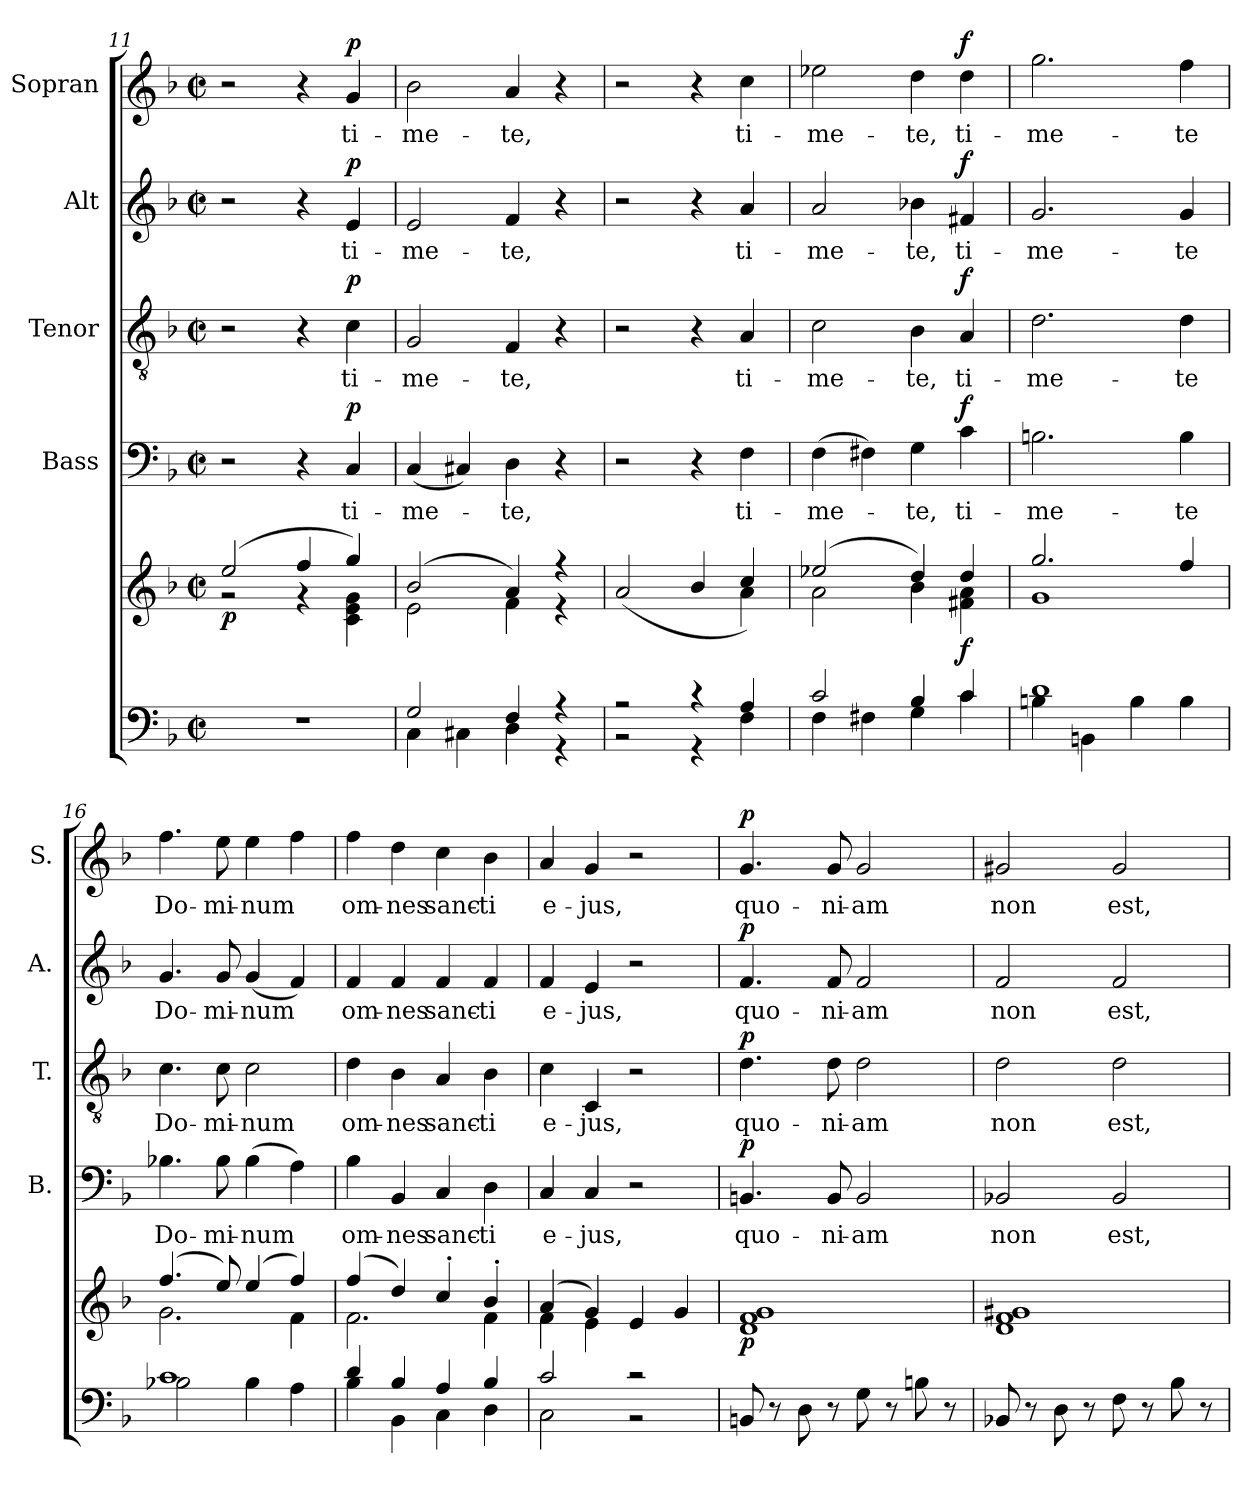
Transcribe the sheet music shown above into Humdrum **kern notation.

**kern	**kern	**dynam	**kern	**text	**dynam	**kern	**text	**dynam	**kern	**text	**dynam	**kern	**text	**dynam
*part5	*part5	*part5	*part4	*part4	*part4	*part3	*part3	*part3	*part2	*part2	*part2	*part1	*part1	*part1
*staff6	*staff5	*staff5/6	*staff4	*staff4	*staff4	*staff3	*staff3	*staff3	*staff2	*staff2	*staff2	*staff1	*staff1	*staff1
*	*	*	*I"Bass	*	*	*I"Tenor	*	*	*I"Alt	*	*	*I"Sopran	*	*
*	*	*	*I'B.	*	*	*I'T.	*	*	*I'A.	*	*	*I'S.	*	*
*clefF4	*clefG2	*	*clefF4	*	*	*clefGv2	*	*	*clefG2	*	*	*clefG2	*	*
*k[b-]	*k[b-]	*	*k[b-]	*	*	*k[b-]	*	*	*k[b-]	*	*	*k[b-]	*	*
*F:	*F:	*	*F:	*	*	*F:	*	*	*F:	*	*	*F:	*	*
*M2/2	*M2/2	*	*M2/2	*	*	*M2/2	*	*	*M2/2	*	*	*M2/2	*	*
*met(c|)	*met(c|)	*	*met(c|)	*	*	*met(c|)	*	*	*met(c|)	*	*	*met(c|)	*	*
=11	=11	=11	=11	=11	=11	=11	=11	=11	=11	=11	=11	=11	=11	=11
*	*^	*	*	*	*	*	*	*	*	*	*	*	*	*
!	!	!	!LO:DY:b	!	!	!	!	!	!	!	!	!	!	!	!
1r	(2ee/	2rg	p	2r	.	.	2r	.	.	2r	.	.	2r	.	.
.	4ff/	4rg	.	4r	.	.	4r	.	.	4r	.	.	4r	.	.
!	!	!	!	!	!LO:LY:b	!LO:DY:a	!	!LO:LY:b	!LO:DY:a	!	!LO:LY:b	!LO:DY:a	!	!LO:LY:b	!LO:DY:a
.	4gg/)	4c\ 4e\ 4g\	.	4C/	ti-	p	4c\	ti-	p	4e/	ti-	p	4g/	ti-	p
=12	=12	=12	=12	=12	=12	=12	=12	=12	=12	=12	=12	=12	=12	=12	=12
*^	*	*	*	*	*	*	*	*	*	*	*	*	*	*	*
!	!	!	!	!	!	!LO:LY:b	!	!	!LO:LY:b	!	!	!LO:LY:b	!	!	!LO:LY:b	!
2G/	4C\	(2b-/	2e\	.	(<4C/	-me-	.	2G/	-me-	.	2e/	-me-	.	2b-\	-me-	.
.	4C#X\	.	.	.	4C#X/)	.	.	.	.	.	.	.	.	.	.	.
!	!	!	!	!	!	!LO:LY:b	!	!	!LO:LY:b	!	!	!LO:LY:b	!	!	!LO:LY:b	!
4F/	4D\	4a/)	4f\	.	4D\	-te,	.	4F/	-te,	.	4f/	-te,	.	4a/	-te,	.
4r	4r	4r	4r	.	4r	.	.	4r	.	.	4r	.	.	4r	.	.
=13	=13	=13	=13	=13	=13	=13	=13	=13	=13	=13	=13	=13	=13	=13	=13	=13
2r	2r	(2a/	2ryy	.	2r	.	.	2r	.	.	2r	.	.	2r	.	.
4r	4r	4b-/	4ryy	.	4r	.	.	4r	.	.	4r	.	.	4r	.	.
!	!	!	!	!	!	!LO:LY:b	!	!	!LO:LY:b	!	!	!LO:LY:b	!	!	!LO:LY:b	!
4A/	4F\	4cc/)	4a\	.	4F\	ti-	.	4A/	ti-	.	4a/	ti-	.	4cc\	ti-	.
=14	=14	=14	=14	=14	=14	=14	=14	=14	=14	=14	=14	=14	=14	=14	=14	=14
!	!	!	!	!	!	!LO:LY:b	!	!	!LO:LY:b	!	!	!LO:LY:b	!	!	!LO:LY:b	!
2c/	4F\	(2ee-X/	2a\	.	(>4F\	-me-	.	2c\	-me-	.	2a/	-me-	.	2ee-X\	-me-	.
.	4F#X\	.	.	.	4F#X\)	.	.	.	.	.	.	.	.	.	.	.
!	!	!	!	!	!	!LO:LY:b	!	!	!LO:LY:b	!	!	!LO:LY:b	!	!	!LO:LY:b	!
4B-/	4G\	4dd/)	4b-\	.	4G\	-te,	.	4B-\	-te,	.	4b-X\	-te,	.	4dd\	-te,	.
!	!	!	!	!LO:DY:b	!	!LO:LY:b	!LO:DY:a	!	!LO:LY:b	!LO:DY:a	!	!LO:LY:b	!LO:DY:a	!	!LO:LY:b	!LO:DY:a
4c/	4c\	4dd/	4f#X\ 4a\	f	4c\	ti-	f	4A/	ti-	f	4f#X/	ti-	f	4dd\	ti-	f
=15	=15	=15	=15	=15	=15	=15	=15	=15	=15	=15	=15	=15	=15	=15	=15	=15
!	!	!	!	!	!	!LO:LY:b	!	!	!LO:LY:b	!	!	!LO:LY:b	!	!	!LO:LY:b	!
1d	4Bn\	2.gg/	1g	.	2.Bn\	-me-	.	2.d\	-me-	.	2.g/	-me-	.	2.gg\	-me-	.
.	4BBn\	.	.	.	.	.	.	.	.	.	.	.	.	.	.	.
.	4B\	.	.	.	.	.	.	.	.	.	.	.	.	.	.	.
!	!	!	!	!	!	!LO:LY:b	!	!	!LO:LY:b	!	!	!LO:LY:b	!	!	!LO:LY:b	!
.	4B\	4ff/	.	.	4B\	-te	.	4d\	-te	.	4g/	-te	.	4ff\	-te	.
!!LO:PB:g=z
=16	=16	=16	=16	=16	=16	=16	=16	=16	=16	=16	=16	=16	=16	=16	=16	=16
!	!	!	!	!	!	!LO:LY:b	!	!	!LO:LY:b	!	!	!LO:LY:b	!	!	!LO:LY:b	!
1c	2B-X\	(4.ff/	2.g\	.	4.B-X\	Do-	.	4.c\	Do-	.	4.g/	Do-	.	4.ff\	Do-	.
!	!	!	!	!	!	!LO:LY:b	!	!	!LO:LY:b	!	!	!LO:LY:b	!	!	!LO:LY:b	!
.	.	8ee/)	.	.	8B-\	-mi-	.	8c\	-mi-	.	8g/	-mi-	.	8ee\	-mi-	.
!	!	!	!	!	!	!LO:LY:b	!	!	!LO:LY:b	!	!	!LO:LY:b	!	!	!LO:LY:b	!
.	4B-\	(4ee/	.	.	(>4B-\	-num	.	2c\	-num	.	(<4g/	-num	.	4ee\	-num	.
.	4A\	4ff/)	4f\	.	4A\)	.	.	.	.	.	4f/)	.	.	4ff\	.	.
=17	=17	=17	=17	=17	=17	=17	=17	=17	=17	=17	=17	=17	=17	=17	=17	=17
!	!	!	!	!	!	!LO:LY:b	!	!	!LO:LY:b	!	!	!LO:LY:b	!	!	!LO:LY:b	!
4d/	4B-\	(4ff/	2.f\	.	4B-\	om-	.	4d\	om-	.	4f/	om-	.	4ff\	om-	.
!	!	!	!	!	!	!LO:LY:b	!	!	!LO:LY:b	!	!	!LO:LY:b	!	!	!LO:LY:b	!
4B-/	4BB-\	4dd/)	.	.	4BB-/	-nes	.	4B-\	-nes	.	4f/	-nes	.	4dd\	-nes	.
!	!	!	!	!	!	!LO:LY:b	!	!	!LO:LY:b	!	!	!LO:LY:b	!	!	!LO:LY:b	!
4A/	4C\	4cc'</	.	.	4C/	sanc-	.	4A/	sanc-	.	4f/	sanc-	.	4cc\	sanc-	.
!	!	!	!	!	!	!LO:LY:b	!	!	!LO:LY:b	!	!	!LO:LY:b	!	!	!LO:LY:b	!
4B-/	4D\	4b-'</	4f\	.	4D\	-ti	.	4B-\	-ti	.	4f/	-ti	.	4b-\	-ti	.
=18	=18	=18	=18	=18	=18	=18	=18	=18	=18	=18	=18	=18	=18	=18	=18	=18
!	!	!	!	!	!	!LO:LY:b	!	!	!LO:LY:b	!	!	!LO:LY:b	!	!	!LO:LY:b	!
2c/	2C\	(4a/	4f\	.	4C/	e-	.	4c\	e-	.	4f/	e-	.	4a/	e-	.
!	!	!	!	!	!	!LO:LY:b	!	!	!LO:LY:b	!	!	!LO:LY:b	!	!	!LO:LY:b	!
.	.	4g/)	4e\	.	4C/	-jus,	.	4C/	-jus,	.	4e/	-jus,	.	4g/	-jus,	.
2r	2r	4e/	2ryy	.	2r	.	.	2r	.	.	2r	.	.	2r	.	.
.	.	4g/	.	.	.	.	.	.	.	.	.	.	.	.	.	.
*v	*v	*	*	*	*	*	*	*	*	*	*	*	*	*	*	*
*	*v	*v	*	*	*	*	*	*	*	*	*	*	*	*	*
=19	=19	=19	=19	=19	=19	=19	=19	=19	=19	=19	=19	=19	=19	=19
!	!	!LO:DY:b	!	!LO:LY:b	!LO:DY:a	!	!LO:LY:b	!LO:DY:a	!	!LO:LY:b	!LO:DY:a	!	!LO:LY:b	!LO:DY:a
8BBn/	1d 1f 1g	p	4.BBn/	quo-	p	4.d\	quo-	p	4.f/	quo-	p	4.g/	quo-	p
8r	.	.	.	.	.	.	.	.	.	.	.	.	.	.
8D\	.	.	.	.	.	.	.	.	.	.	.	.	.	.
!	!	!	!	!LO:LY:b	!	!	!LO:LY:b	!	!	!LO:LY:b	!	!	!LO:LY:b	!
8r	.	.	8BB/	-ni-	.	8d\	-ni-	.	8f/	-ni-	.	8g/	-ni-	.
!	!	!	!	!LO:LY:b	!	!	!LO:LY:b	!	!	!LO:LY:b	!	!	!LO:LY:b	!
8G\	.	.	2BB/	-am	.	2d\	-am	.	2f/	-am	.	2g/	-am	.
8r	.	.	.	.	.	.	.	.	.	.	.	.	.	.
8Bn\	.	.	.	.	.	.	.	.	.	.	.	.	.	.
8r	.	.	.	.	.	.	.	.	.	.	.	.	.	.
=20	=20	=20	=20	=20	=20	=20	=20	=20	=20	=20	=20	=20	=20	=20
!	!	!	!	!LO:LY:b	!	!	!LO:LY:b	!	!	!LO:LY:b	!	!	!LO:LY:b	!
8BB-X/	1d 1f 1g#X	.	2BB-X/	non	.	2d\	non	.	2f/	non	.	2g#X/	non	.
8r	.	.	.	.	.	.	.	.	.	.	.	.	.	.
8D\	.	.	.	.	.	.	.	.	.	.	.	.	.	.
8r	.	.	.	.	.	.	.	.	.	.	.	.	.	.
!	!	!	!	!LO:LY:b	!	!	!LO:LY:b	!	!	!LO:LY:b	!	!	!LO:LY:b	!
8F\	.	.	2BB-/	est,	.	2d\	est,	.	2f/	est,	.	2g#/	est,	.
8r	.	.	.	.	.	.	.	.	.	.	.	.	.	.
8B-\	.	.	.	.	.	.	.	.	.	.	.	.	.	.
8r	.	.	.	.	.	.	.	.	.	.	.	.	.	.
=	=	=	=	=	=	=	=	=	=	=	=	=	=	=
*-	*-	*-	*-	*-	*-	*-	*-	*-	*-	*-	*-	*-	*-	*-
